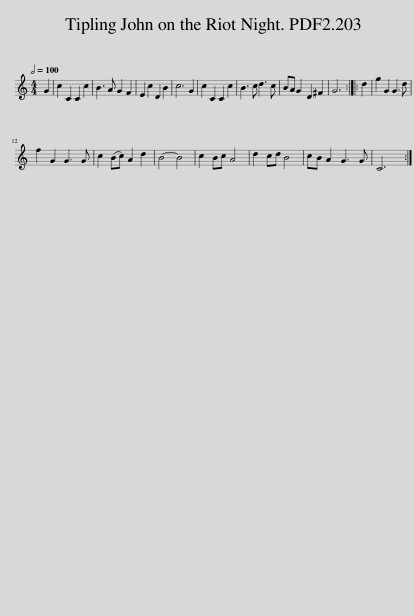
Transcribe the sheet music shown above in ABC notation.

X:1
L:1/8
Q:1/2=100
M:4/4
I:linebreak $
K:C
V:1 treble
V:1
 G2 | c2 C2 C2 c2 | B3 A G2 F2 | E2 c2 D2 B2 | c6 G2 | %5
 c2 C2 C2 c2 | B3 c d3 c | BA G2 D2 ^F2 | G6 :: d2 | %10
 g2 G2 G3 d |$ f2 G2 G3 G | c2 (Bc) A2 d2 | B4- B4 | c2 Bc A4 | %15
 d2 cd B4 | cB A2 G3 G | C6 :| %18
